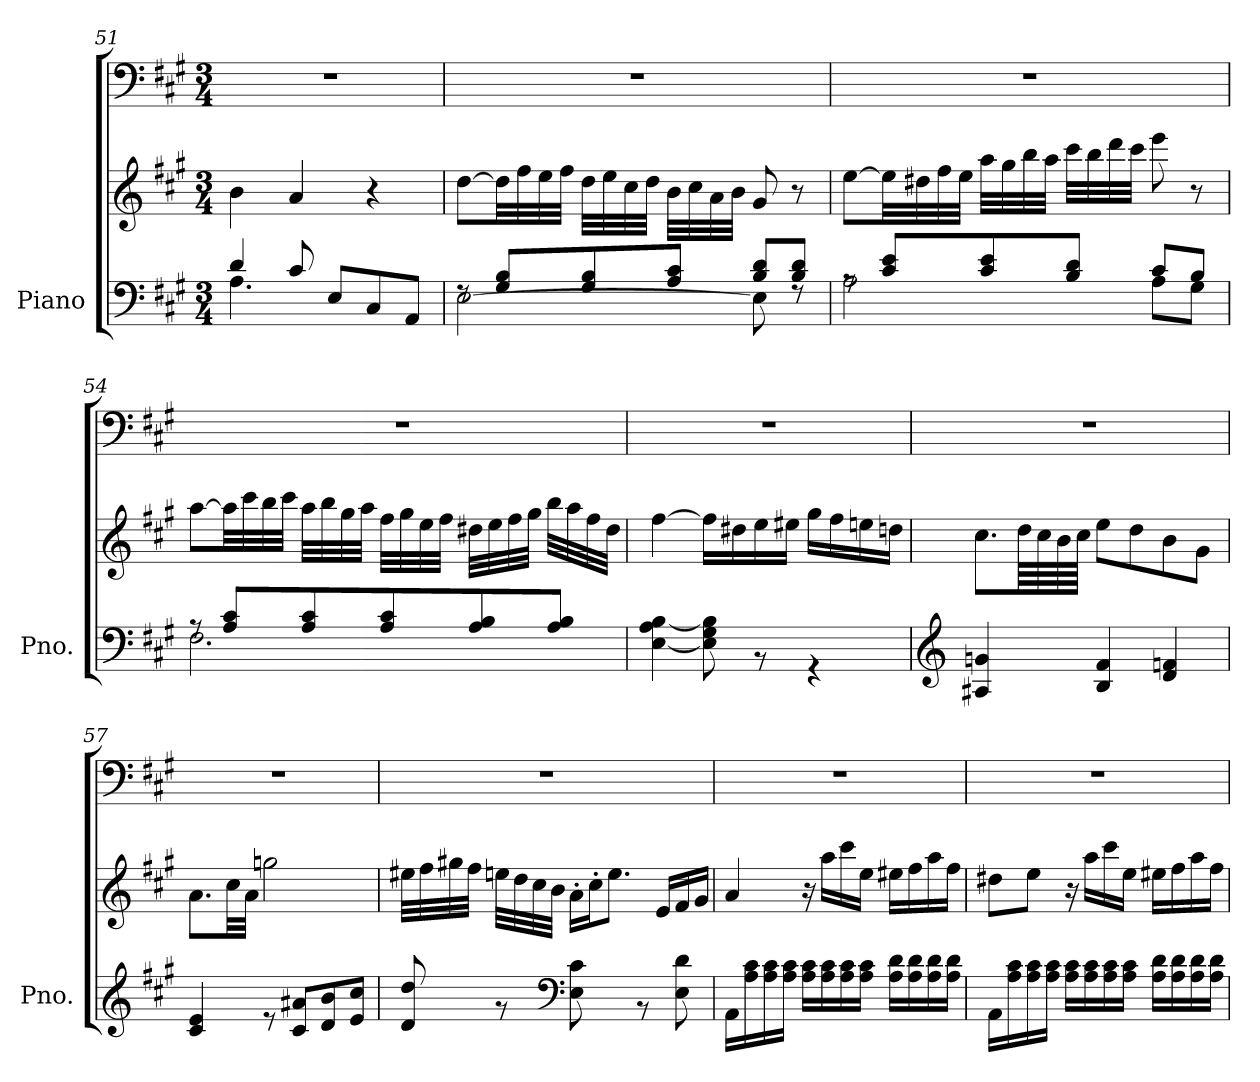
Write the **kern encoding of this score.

**kern	**kern	**kern
*part1	*part1	*part1
*staff3	*staff2	*staff1
*I"Piano	*	*
*I'Pno.	*	*
*clefF4	*clefG2	*clefF4
*k[f#c#g#]	*k[f#c#g#]	*k[f#c#g#]
*M3/4	*M3/4	*M3/4
=51	=51	=51
*^	*	*
4.A\	4d/	4b\	2.r
.	8c#/	4a/	.
4.ryy	8E/L	.	.
.	8C#/	4r	.
.	8AA/J	.	.
!!LO:LB:g=z
=52	=52	=52	=52
[2E\	8rF	[8dd\L	2.r
.	8G#/ 8B/L	32dd\LL]	.
.	.	32ff#\	.
.	.	32ee\	.
.	.	32ff#\JJJ	.
.	8G#/ 8B/	32dd\LLL	.
.	.	32ee\	.
.	.	32cc#\	.
.	.	32dd\JJJ	.
.	8A/ 8c#/J	32b\LLL	.
.	.	32cc#\	.
.	.	32a\	.
.	.	32b\JJJ	.
8E\]	8B/ 8d/L	8g#/	.
8rF	8B/ 8d/J	8r	.
=53	=53	=53	=53
2A\	8rA	[8ee\L	2.r
.	8c#/ 8e/L	32ee\LL]	.
.	.	32dd#X\	.
.	.	32ff#\	.
.	.	32ee\JJJ	.
.	8c#/ 8e/	32aa\LLL	.
.	.	32gg#\	.
.	.	32bb\	.
.	.	32aa\JJJ	.
.	8B/ 8d/J	32ccc#\LLL	.
.	.	32bb\	.
.	.	32ddd\	.
.	.	32ccc#\JJJ	.
8A\L	8c#/L	8eee\	.
8G#\J	8B/J	8r	.
!!LO:LB:g=z
=54	=54	=54	=54
2.F#\	8rA	[8aa\L	2.r
.	8A/ 8c#/L	32aa\LL]	.
.	.	32ccc#\	.
.	.	32bb\	.
.	.	32ccc#\JJJ	.
.	8A/ 8c#/	32aa\LLL	.
.	.	32bb\	.
.	.	32gg#\	.
.	.	32aa\JJJ	.
.	8A/ 8c#/	32ff#\LLL	.
.	.	32gg#\	.
.	.	32ee\	.
.	.	32ff#\JJJ	.
.	8A/ 8B/	32dd#X\LLL	.
.	.	32ee\	.
.	.	32ff#\	.
.	.	32gg#\JJJ	.
.	8A/ 8B/J	32bb\LLL	.
.	.	32aa\	.
.	.	32ff#\	.
.	.	32dd#\JJJ	.
!!LO:LB:g=z
=55	=55	=55	=55
2.ryy	[4E\ 4A\ [4B\	[4ff#\	2.r
.	8E\] 8G#\ 8B\]	16ff#\LL]	.
.	.	16dd#X\	.
.	8r	16ee\	.
.	.	16ee#X\JJ	.
.	4r	16gg#\LL	.
.	.	16ff#\	.
.	.	16een\	.
.	.	16ddn\JJ	.
=56	=56	=56	=56
*clefG2	*	*	*
2.ryy	4A#X/ 4gn/	8.cc#\L	2.r
.	.	64dd\LLL	.
.	.	64cc#\	.
.	.	64b\	.
.	.	64cc#\JJJJ	.
.	4B/ 4f#/	8ee\L	.
.	.	8dd\	.
.	4d/ 4fn/	8b\	.
.	.	8g#\J	.
=57	=57	=57	=57
2.ryy	4c#/ 4e/	8.a\L	2.r
.	.	32cc#\LL	.
.	.	32a\JJJ	.
.	8r	2ggn\	.
.	8c#/ 8a#X/L	.	.
.	8d/ 8b/	.	.
.	8e/ 8cc#/J	.	.
=58	=58	=58	=58
2.ryy	8d/ 8dd/	32ee#X\LLL	2.r
.	.	32ff#\	.
.	.	32gg#X\	.
.	.	32ff#\JJJ	.
.	8r	32een\LLL	.
.	.	32dd\	.
.	.	32cc#\	.
.	.	32b\JJJ	.
*clefF4	*	*	*
.	8E\ 8c#\	16a'\LL	.
.	.	16cc#'\J	.
.	8ryy	8.ee\J	.
.	8r	.	.
.	.	16e/LL	.
.	8E\ 8d\	16f#/	.
.	.	16g#/JJ	.
!!LO:PB:g=z
=59	=59	=59	=59
2.ryy	16AA\LL	4a/	2.r
.	16A\ 16c#\	.	.
.	16A\ 16c#\	.	.
.	16A\ 16c#\JJ	.	.
.	16A\ 16c#\LL	16r	.
.	16A\ 16c#\	16aa\LL	.
.	16A\ 16c#\	16ccc#\	.
.	16A\ 16c#\JJ	16ee\JJ	.
.	16A\ 16d\LL	16ee#X\LL	.
.	16A\ 16d\	16ff#\	.
.	16A\ 16d\	16aa\	.
.	16A\ 16d\JJ	16ff#\JJ	.
=60	=60	=60	=60
2.ryy	16AA\LL	8dd#X\L	2.r
.	16A\ 16c#\	.	.
.	16A\ 16c#\	8ee\J	.
.	16A\ 16c#\JJ	.	.
.	16A\ 16c#\LL	16r	.
.	16A\ 16c#\	16aa\LL	.
.	16A\ 16c#\	16ccc#\	.
.	16A\ 16c#\JJ	16ee\JJ	.
.	16A\ 16d\LL	16ee#X\LL	.
.	16A\ 16d\	16ff#\	.
.	16A\ 16d\	16aa\	.
.	16A\ 16d\JJ	16ff#\JJ	.
*v	*v	*	*
=	=	=
*-	*-	*-
